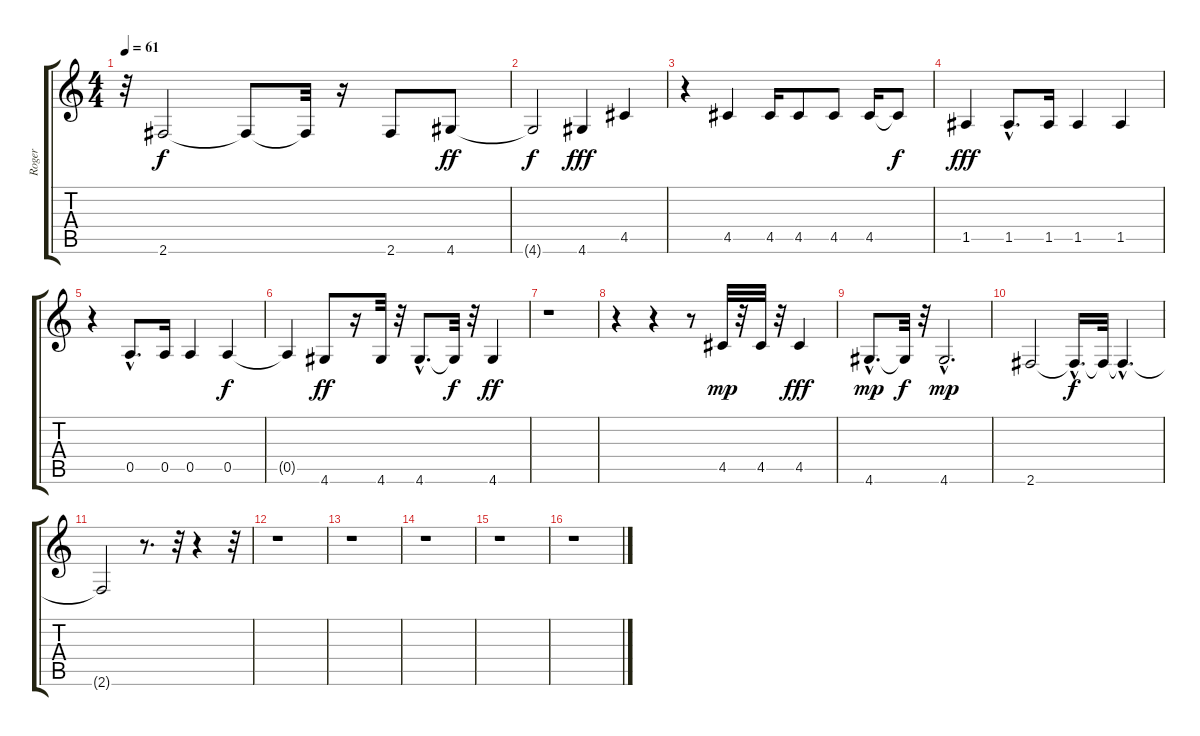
\track ("Roger" "Roger") {instrument slapbass2}
\staff {score tabs}
\tuning (E4 B3 G3 D3 A2 E2) {hide}
\ts (4 4)
\tempo 61
\clef g2
\ks c
r.32{dy f} 2.6.2 2.6{t}.8 2.6{t}.32 r.16 2.6.8 4.6.8{dy ff} |
4.6{t}.2{dy f} 4.6.4{dy fff} 4.5.4 |
r.4 4.5.4 4.5.16 4.5.8 4.5.8 4.5.16 4.5{t}.8{dy f} |
1.5.4{dy fff} 1.5{hac}.8{d} 1.5.16 1.5.4 1.5.4 |
r.4 0.5{hac}.8{d} 0.5.16 0.5.4 0.5.4{dy f} |
0.5{t}.4 4.6.8{dy ff} r.16 4.6.32 r.32 4.6{hac}.8{d} 4.6{t}.32{dy f} r.32 4.6.4{dy ff} |
r.1 |
r.4 r.4 r.8 4.5.32{dy mp} r.32 4.5.32 r.32 4.5.4{dy fff} |
4.6{hac}.8{d dy mp} 4.6{t}.32{dy f} r.32 4.6{hac}.2{d dy mp} |
2.6.2 2.6{hac t}.16{d dy f} 2.6{t}.32 2.6{hac t}.4{d} |
2.6{t}.2 r.8{d} r.32 r.4 r.32 |
r.1 |
r.1 |
r.1 |
r.1 |
r.1
